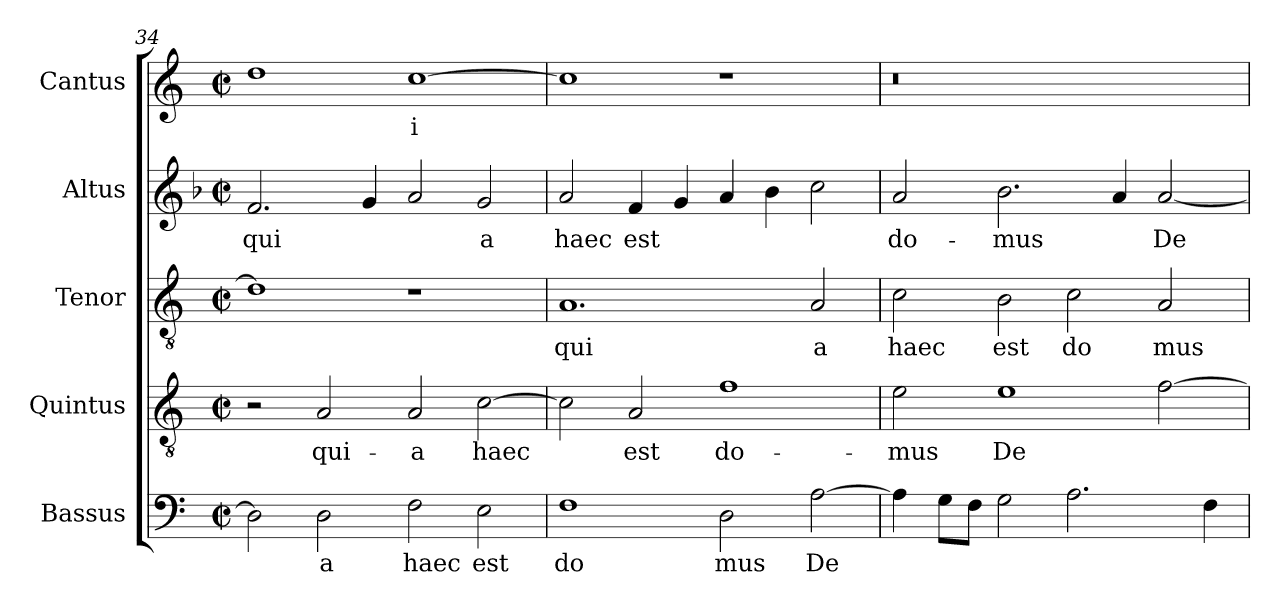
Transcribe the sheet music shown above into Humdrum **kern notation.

**kern	**text	**kern	**text	**kern	**text	**kern	**text	**kern	**text
*part5	*part5	*part4	*part4	*part3	*part3	*part2	*part2	*part1	*part1
*staff5	*staff5	*staff4	*staff4	*staff3	*staff3	*staff2	*staff2	*staff1	*staff1
*I"Bassus	*	*I"Quintus	*	*I"Tenor	*	*I"Altus	*	*I"Cantus	*
*clefF4	*	*clefGv2	*	*clefGv2	*	*clefG2	*	*clefG2	*
*k[]	*	*k[]	*	*k[]	*	*k[b-]	*	*k[]	*
*C:	*	*C:	*	*C:	*	*F:	*	*C:	*
*M2/2	*	*M2/2	*	*M2/2	*	*M2/2	*	*M2/2	*
*met(c|)	*	*met(c|)	*	*met(c|)	*	*met(c|)	*	*met(c|)	*
=34	=34	=34	=34	=34	=34	=34	=34	=34	=34
!	!LO:LY:b:cj	!	!	!	!LO:LY:b:cj	!	!LO:LY:b:cj	!	!LO:LY:b:cj
2D\]	.	2r	.	1d]	.	2.f/	qui	1dd	--
!	!LO:LY:b:cj	!	!LO:LY:b:cj	!	!	!	!	!	!
2D\	a	2A/	qui-	.	.	.	.	.	.
!	!	!	!	!	!	!	!LO:LY:b:cj	!	!
.	.	.	.	.	.	4g/	.	.	.
!	!LO:LY:b:cj	!	!LO:LY:b:cj	!	!	!	!LO:LY:b:cj	!	!LO:LY:b:cj
2F\	haec	2A/	-a	1r	.	2a/	.	[>1cc	-i
!	!LO:LY:b:cj	!	!LO:LY:b:cj	!	!	!	!LO:LY:b:cj	!	!
2E\	est	[>2c\	haec	.	.	2g/	a	.	.
=35	=35	=35	=35	=35	=35	=35	=35	=35	=35
!	!LO:LY:b:cj	!	!LO:LY:b:cj	!	!LO:LY:b:cj	!	!LO:LY:b:cj	!	!LO:LY:b:cj
1F	do	2c\]	.	1.A	qui	2a/	haec	1cc]	.
!	!	!	!LO:LY:b:cj	!	!	!	!LO:LY:b:cj	!	!
.	.	2A/	est	.	.	4f/	est	.	.
!	!	!	!	!	!	!	!LO:LY:b:cj	!	!
.	.	.	.	.	.	4g/	.	.	.
!	!LO:LY:b:cj	!	!LO:LY:b:cj	!	!	!	!LO:LY:b:cj	!	!
2D\	mus	1f	do-	.	.	4a/	.	1r	.
!	!	!	!	!	!	!	!LO:LY:b:cj	!	!
.	.	.	.	.	.	4b-\	.	.	.
!	!LO:LY:b:cj	!	!	!	!LO:LY:b:cj	!	!LO:LY:b:cj	!	!
[>2A\	De	.	.	2A/	a	2cc\	.	.	.
!!LO:PB:g=z
=36	=36	=36	=36	=36	=36	=36	=36	=36	=36
*	*	*	*	*	*	*k[]	*	*	*
*	*	*	*	*	*	*C:	*	*	*
!	!LO:LY:b:cj	!	!LO:LY:b:cj	!	!LO:LY:b:cj	!	!LO:LY:b:cj	!	!
4A\]	.	2e\	-mus	2c\	haec	2a/	do-	0r	.
!	!LO:LY:b:cj	!	!	!	!	!	!	!	!
8G\L	.	.	.	.	.	.	.	.	.
!	!LO:LY:b:cj	!	!	!	!	!	!	!	!
8F\J	.	.	.	.	.	.	.	.	.
!	!LO:LY:b:cj	!	!LO:LY:b:cj	!	!LO:LY:b:cj	!	!LO:LY:b:cj	!	!
2G\	.	1e	De	2B\	est	2.b\	-mus	.	.
!	!LO:LY:b:cj	!	!	!	!LO:LY:b:cj	!	!	!	!
2.A\	.	.	.	2c\	do	.	.	.	.
!	!	!	!	!	!	!	!LO:LY:b:cj	!	!
.	.	.	.	.	.	4a/	.	.	.
!	!	!	!LO:LY:b:cj	!	!LO:LY:b:cj	!	!LO:LY:b:cj	!	!
.	.	[>2f\	.	2A/	mus	[<2a/	De-	.	.
!	!LO:LY:b:cj	!	!	!	!	!	!	!	!
4F\	.	.	.	.	.	.	.	.	.
=	=	=	=	=	=	=	=	=	=
*-	*-	*-	*-	*-	*-	*-	*-	*-	*-
